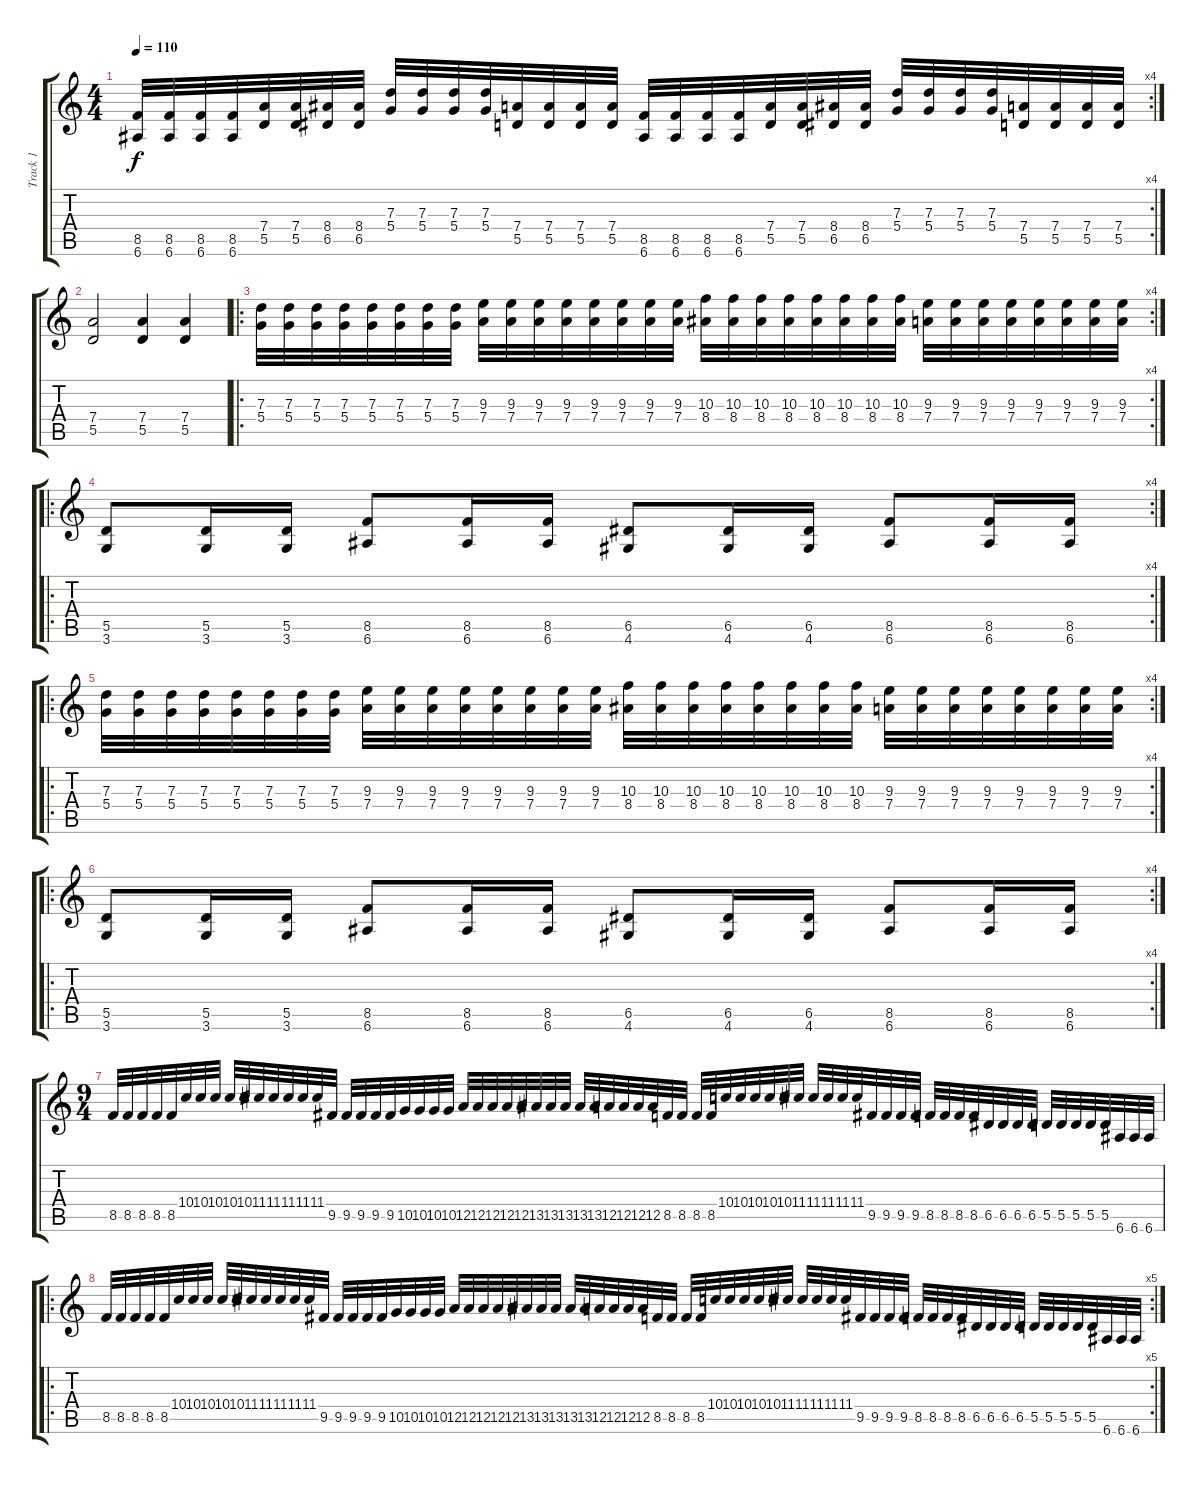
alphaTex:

\track ("Track 1" "Track 1") {instrument distortionguitar}
\staff {score tabs}
\tuning (E4 B3 G3 D3 A2 E2) {hide}
\rc 4
\ts (4 4)
\tempo 110
\clef g2
\ks c
(8.5 6.6).32{dy f} (8.5 6.6).32 (8.5 6.6).32 (8.5 6.6).32 (7.4 5.5).32 (7.4 5.5).32 (8.4 6.5).32 (8.4 6.5).32 (7.3 5.4).32 (7.3 5.4).32 (7.3 5.4).32 (7.3 5.4).32 (7.4 5.5).32 (7.4 5.5).32 (7.4 5.5).32 (7.4 5.5).32 (8.5 6.6).32 (8.5 6.6).32 (8.5 6.6).32 (8.5 6.6).32 (7.4 5.5).32 (7.4 5.5).32 (8.4 6.5).32 (8.4 6.5).32 (7.3 5.4).32 (7.3 5.4).32 (7.3 5.4).32 (7.3 5.4).32 (7.4 5.5).32 (7.4 5.5).32 (7.4 5.5).32 (7.4 5.5).32 |
(7.4 5.5).2 (7.4 5.5).4 (7.4 5.5).4 |
\ro
\rc 4
(7.3 5.4).32 (7.3 5.4).32 (7.3 5.4).32 (7.3 5.4).32 (7.3 5.4).32 (7.3 5.4).32 (7.3 5.4).32 (7.3 5.4).32 (9.3 7.4).32 (9.3 7.4).32 (9.3 7.4).32 (9.3 7.4).32 (9.3 7.4).32 (9.3 7.4).32 (9.3 7.4).32 (9.3 7.4).32 (10.3 8.4).32 (10.3 8.4).32 (10.3 8.4).32 (10.3 8.4).32 (10.3 8.4).32 (10.3 8.4).32 (10.3 8.4).32 (10.3 8.4).32 (9.3 7.4).32 (9.3 7.4).32 (9.3 7.4).32 (9.3 7.4).32 (9.3 7.4).32 (9.3 7.4).32 (9.3 7.4).32 (9.3 7.4).32 |
\ro
\rc 4
(5.5 3.6).8 (5.5 3.6).16 (5.5 3.6).16 (8.5 6.6).8 (8.5 6.6).16 (8.5 6.6).16 (6.5 4.6).8 (6.5 4.6).16 (6.5 4.6).16 (8.5 6.6).8 (8.5 6.6).16 (8.5 6.6).16 |
\ro
\rc 4
(7.3 5.4).32 (7.3 5.4).32 (7.3 5.4).32 (7.3 5.4).32 (7.3 5.4).32 (7.3 5.4).32 (7.3 5.4).32 (7.3 5.4).32 (9.3 7.4).32 (9.3 7.4).32 (9.3 7.4).32 (9.3 7.4).32 (9.3 7.4).32 (9.3 7.4).32 (9.3 7.4).32 (9.3 7.4).32 (10.3 8.4).32 (10.3 8.4).32 (10.3 8.4).32 (10.3 8.4).32 (10.3 8.4).32 (10.3 8.4).32 (10.3 8.4).32 (10.3 8.4).32 (9.3 7.4).32 (9.3 7.4).32 (9.3 7.4).32 (9.3 7.4).32 (9.3 7.4).32 (9.3 7.4).32 (9.3 7.4).32 (9.3 7.4).32 |
\ro
\rc 4
(5.5 3.6).8 (5.5 3.6).16 (5.5 3.6).16 (8.5 6.6).8 (8.5 6.6).16 (8.5 6.6).16 (6.5 4.6).8 (6.5 4.6).16 (6.5 4.6).16 (8.5 6.6).8 (8.5 6.6).16 (8.5 6.6).16 |
\ts (9 4)
8.5.32 8.5.32 8.5.32 8.5.32 8.5.32 10.4.32 10.4.32 10.4.32 10.4.32 10.4.32 11.4.32 11.4.32 11.4.32 11.4.32 11.4.32 9.5.32 9.5.32 9.5.32 9.5.32 9.5.32 10.5.32 10.5.32 10.5.32 10.5.32 12.5.32 12.5.32 12.5.32 12.5.32 12.5.32 13.5.32 13.5.32 13.5.32 13.5.32 13.5.32 12.5.32 12.5.32 12.5.32 12.5.32 8.5.32 8.5.32 8.5.32 8.5.32 10.4.32 10.4.32 10.4.32 10.4.32 10.4.32 11.4.32 11.4.32 11.4.32 11.4.32 11.4.32 9.5.32 9.5.32 9.5.32 9.5.32 8.5.32 8.5.32 8.5.32 8.5.32 6.5.32 6.5.32 6.5.32 6.5.32 5.5.32 5.5.32 5.5.32 5.5.32 5.5.32 6.6.32 6.6.32 6.6.32 |
\ro
\rc 5
8.5.32 8.5.32 8.5.32 8.5.32 8.5.32 10.4.32 10.4.32 10.4.32 10.4.32 10.4.32 11.4.32 11.4.32 11.4.32 11.4.32 11.4.32 9.5.32 9.5.32 9.5.32 9.5.32 9.5.32 10.5.32 10.5.32 10.5.32 10.5.32 12.5.32 12.5.32 12.5.32 12.5.32 12.5.32 13.5.32 13.5.32 13.5.32 13.5.32 13.5.32 12.5.32 12.5.32 12.5.32 12.5.32 8.5.32 8.5.32 8.5.32 8.5.32 10.4.32 10.4.32 10.4.32 10.4.32 10.4.32 11.4.32 11.4.32 11.4.32 11.4.32 11.4.32 9.5.32 9.5.32 9.5.32 9.5.32 8.5.32 8.5.32 8.5.32 8.5.32 6.5.32 6.5.32 6.5.32 6.5.32 5.5.32 5.5.32 5.5.32 5.5.32 5.5.32 6.6.32 6.6.32 6.6.32
